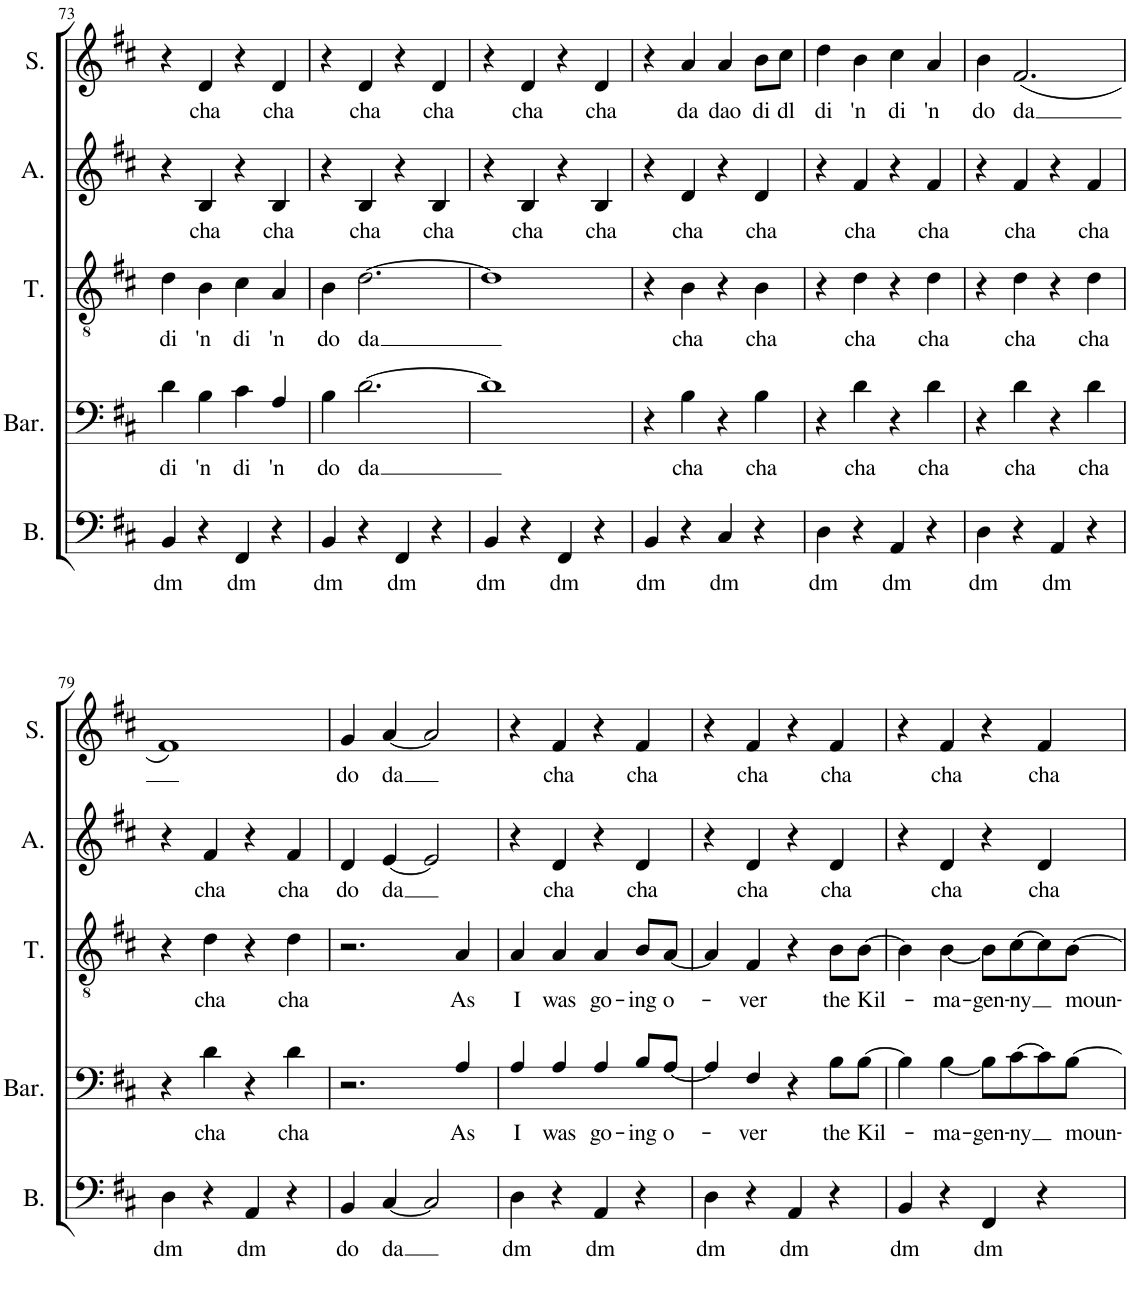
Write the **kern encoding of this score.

**kern	**text	**kern	**text	**kern	**text	**kern	**text	**kern	**text
*part5	*part5	*part4	*part4	*part3	*part3	*part2	*part2	*part1	*part1
*staff5	*staff5	*staff4	*staff4	*staff3	*staff3	*staff2	*staff2	*staff1	*staff1
*I"Bass	*	*I"Baritone	*	*I"Tenor	*	*I"Alto	*	*I"Soprano	*
*I'B.	*	*I'Bar.	*	*I'T.	*	*I'A.	*	*I'S.	*
!!LO:PB:g=z
*clefF4	*	*clefF4	*	*clefGv2	*	*clefG2	*	*clefG2	*
*k[f#c#]	*	*k[f#c#]	*	*k[f#c#]	*	*k[f#c#]	*	*k[f#c#]	*
*M4/4	*	*M4/4	*	*M4/4	*	*M4/4	*	*M4/4	*
*met(c)	*	*met(c)	*	*met(c)	*	*met(c)	*	*met(c)	*
=73	=73	=73	=73	=73	=73	=73	=73	=73	=73
!	!LO:LY:b	!	!LO:LY:b	!	!LO:LY:b	!	!	!	!
4BB/	dm	4d\	di	4d\	di	4r	.	4r	.
!	!	!	!LO:LY:b	!	!LO:LY:b	!	!LO:LY:b	!	!LO:LY:b
4r	.	4B\	'n	4B\	'n	4B/	cha	4d/	cha
!	!LO:LY:b	!	!LO:LY:b	!	!LO:LY:b	!	!	!	!
4FF#/	dm	4c#\	di	4c#\	di	4r	.	4r	.
!	!	!	!LO:LY:b	!	!LO:LY:b	!	!LO:LY:b	!	!LO:LY:b
4r	.	4A/	'n	4A/	'n	4B/	cha	4d/	cha
=74	=74	=74	=74	=74	=74	=74	=74	=74	=74
!	!LO:LY:b	!	!LO:LY:b	!	!LO:LY:b	!	!	!	!
4BB/	dm	4B\	do	4B\	do	4r	.	4r	.
!	!	!	!LO:LY:b	!	!LO:LY:b	!	!LO:LY:b	!	!LO:LY:b
4r	.	[>2.d\	da	[>2.d\	da	4B/	cha	4d/	cha
!	!LO:LY:b	!	!	!	!	!	!	!	!
4FF#/	dm	.	.	.	.	4r	.	4r	.
!	!	!	!	!	!	!	!LO:LY:b	!	!LO:LY:b
4r	.	.	.	.	.	4B/	cha	4d/	cha
=75	=75	=75	=75	=75	=75	=75	=75	=75	=75
!	!LO:LY:b	!	!	!	!	!	!	!	!
4BB/	dm	1d]	.	1d]	.	4r	.	4r	.
!	!	!	!	!	!	!	!LO:LY:b	!	!LO:LY:b
4r	.	.	.	.	.	4B/	cha	4d/	cha
!	!LO:LY:b	!	!	!	!	!	!	!	!
4FF#/	dm	.	.	.	.	4r	.	4r	.
!	!	!	!	!	!	!	!LO:LY:b	!	!LO:LY:b
4r	.	.	.	.	.	4B/	cha	4d/	cha
=76	=76	=76	=76	=76	=76	=76	=76	=76	=76
!	!LO:LY:b	!	!	!	!	!	!	!	!
4BB/	dm	4r	.	4r	.	4r	.	4r	.
!	!	!	!LO:LY:b	!	!LO:LY:b	!	!LO:LY:b	!	!LO:LY:b
4r	.	4B\	cha	4B\	cha	4d/	cha	4a/	da
!	!LO:LY:b	!	!	!	!	!	!	!	!LO:LY:b
4C#/	dm	4r	.	4r	.	4r	.	4a/	dao
!	!	!	!LO:LY:b	!	!LO:LY:b	!	!LO:LY:b	!	!LO:LY:b
4r	.	4B\	cha	4B\	cha	4d/	cha	8b\L	di
!	!	!	!	!	!	!	!	!	!LO:LY:b
.	.	.	.	.	.	.	.	8cc#\J	dl
=77	=77	=77	=77	=77	=77	=77	=77	=77	=77
!	!LO:LY:b	!	!	!	!	!	!	!	!LO:LY:b
4D\	dm	4r	.	4r	.	4r	.	4dd\	di
!	!	!	!LO:LY:b	!	!LO:LY:b	!	!LO:LY:b	!	!LO:LY:b
4r	.	4d\	cha	4d\	cha	4f#/	cha	4b\	'n
!	!LO:LY:b	!	!	!	!	!	!	!	!LO:LY:b
4AA/	dm	4r	.	4r	.	4r	.	4cc#\	di
!	!	!	!LO:LY:b	!	!LO:LY:b	!	!LO:LY:b	!	!LO:LY:b
4r	.	4d\	cha	4d\	cha	4f#/	cha	4a/	'n
=78	=78	=78	=78	=78	=78	=78	=78	=78	=78
!	!LO:LY:b	!	!	!	!	!	!	!	!LO:LY:b
4D\	dm	4r	.	4r	.	4r	.	4b\	do
!	!	!	!LO:LY:b	!	!LO:LY:b	!	!LO:LY:b	!	!LO:LY:b
4r	.	4d\	cha	4d\	cha	4f#/	cha	(2.f#/	da
!	!LO:LY:b	!	!	!	!	!	!	!	!
4AA/	dm	4r	.	4r	.	4r	.	.	.
!	!	!	!LO:LY:b	!	!LO:LY:b	!	!LO:LY:b	!	!
4r	.	4d\	cha	4d\	cha	4f#/	cha	.	.
!!LO:LB:g=z
=79	=79	=79	=79	=79	=79	=79	=79	=79	=79
!	!LO:LY:b	!	!	!	!	!	!	!	!
4D\	dm	4r	.	4r	.	4r	.	1f#)	.
!	!	!	!LO:LY:b	!	!LO:LY:b	!	!LO:LY:b	!	!
4r	.	4d\	cha	4d\	cha	4f#/	cha	.	.
!	!LO:LY:b	!	!	!	!	!	!	!	!
4AA/	dm	4r	.	4r	.	4r	.	.	.
!	!	!	!LO:LY:b	!	!LO:LY:b	!	!LO:LY:b	!	!
4r	.	4d\	cha	4d\	cha	4f#/	cha	.	.
=80	=80	=80	=80	=80	=80	=80	=80	=80	=80
!	!LO:LY:b	!	!	!	!	!	!LO:LY:b	!	!LO:LY:b
4BB/	do	2.r	.	2.r	.	4d/	do	4g/	do
!	!LO:LY:b	!	!	!	!	!	!LO:LY:b	!	!LO:LY:b
[<4C#/	da	.	.	.	.	[<4e/	da	[<4a/	da
2C#/]	.	.	.	.	.	2e/]	.	2a/]	.
!	!	!	!LO:LY:b	!	!LO:LY:b	!	!	!	!
.	.	4A/	As	4A/	As	.	.	.	.
=81	=81	=81	=81	=81	=81	=81	=81	=81	=81
!	!LO:LY:b	!	!LO:LY:b	!	!LO:LY:b	!	!	!	!
4D\	dm	4A/	I	4A/	I	4r	.	4r	.
!	!	!	!LO:LY:b	!	!LO:LY:b	!	!LO:LY:b	!	!LO:LY:b
4r	.	4A/	was	4A/	was	4d/	cha	4f#/	cha
!	!LO:LY:b	!	!LO:LY:b	!	!LO:LY:b	!	!	!	!
4AA/	dm	4A/	go-	4A/	go-	4r	.	4r	.
!	!	!	!LO:LY:b	!	!LO:LY:b	!	!LO:LY:b	!	!LO:LY:b
4r	.	8B/L	-ing	8B/L	-ing	4d/	cha	4f#/	cha
!	!	!	!LO:LY:b	!	!LO:LY:b	!	!	!	!
.	.	[8A/J	o-	[8A/J	o-	.	.	.	.
=82	=82	=82	=82	=82	=82	=82	=82	=82	=82
!	!LO:LY:b	!	!	!	!	!	!	!	!
4D\	dm	4A/]	.	4A/]	.	4r	.	4r	.
!	!	!	!LO:LY:b	!	!LO:LY:b	!	!LO:LY:b	!	!LO:LY:b
4r	.	4F#/	-ver	4F#/	-ver	4d/	cha	4f#/	cha
!	!LO:LY:b	!	!	!	!	!	!	!	!
4AA/	dm	4r	.	4r	.	4r	.	4r	.
!	!	!	!LO:LY:b	!	!LO:LY:b	!	!LO:LY:b	!	!LO:LY:b
4r	.	8B\L	the	8B\L	the	4d/	cha	4f#/	cha
!	!	!	!LO:LY:b	!	!LO:LY:b	!	!	!	!
.	.	[8B\J	Kil-	[8B\J	Kil-	.	.	.	.
=83	=83	=83	=83	=83	=83	=83	=83	=83	=83
!	!LO:LY:b	!	!	!	!	!	!	!	!
4BB/	dm	4B\]	.	4B\]	.	4r	.	4r	.
!	!	!	!LO:LY:b	!	!LO:LY:b	!	!LO:LY:b	!	!LO:LY:b
4r	.	[<4B\	-ma-	[<4B\	-ma-	4d/	cha	4f#/	cha
!	!LO:LY:b	!	!LO:LY:b	!	!LO:LY:b	!	!	!	!
4FF#/	dm	8B\L]	-gen-	8B\L]	-gen-	4r	.	4r	.
!	!	!	!LO:LY:b	!	!LO:LY:b	!	!	!	!
.	.	[8c#\	-ny	[8c#\	-ny	.	.	.	.
!	!	!	!	!	!	!	!LO:LY:b	!	!LO:LY:b
4r	.	8c#\]	.	8c#\]	.	4d/	cha	4f#/	cha
!	!	!	!LO:LY:b	!	!LO:LY:b	!	!	!	!
.	.	[8B\J	moun-	[8B\J	moun-	.	.	.	.
=	=	=	=	=	=	=	=	=	=
*-	*-	*-	*-	*-	*-	*-	*-	*-	*-
